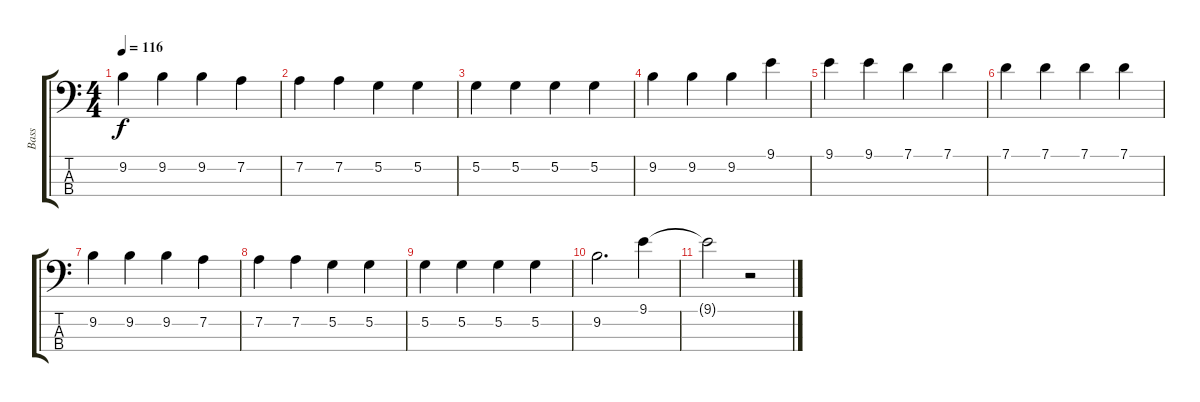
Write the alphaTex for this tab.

\track ("Bass" "Bass") {instrument electricbassfinger}
\staff {score tabs}
\tuning (G2 D2 A1 E1) {hide}
\ts (4 4)
\tempo 116
\clef f4
\ks c
9.2.4{dy f} 9.2.4 9.2.4 7.2.4 |
7.2.4 7.2.4 5.2.4 5.2.4 |
5.2.4 5.2.4 5.2.4 5.2.4 |
9.2.4 9.2.4 9.2.4 9.1.4 |
9.1.4 9.1.4 7.1.4 7.1.4 |
7.1.4 7.1.4 7.1.4 7.1.4 |
9.2.4 9.2.4 9.2.4 7.2.4 |
7.2.4 7.2.4 5.2.4 5.2.4 |
5.2.4 5.2.4 5.2.4 5.2.4 |
9.2.2{d} 9.1.4 |
9.1{t}.2 r.2
